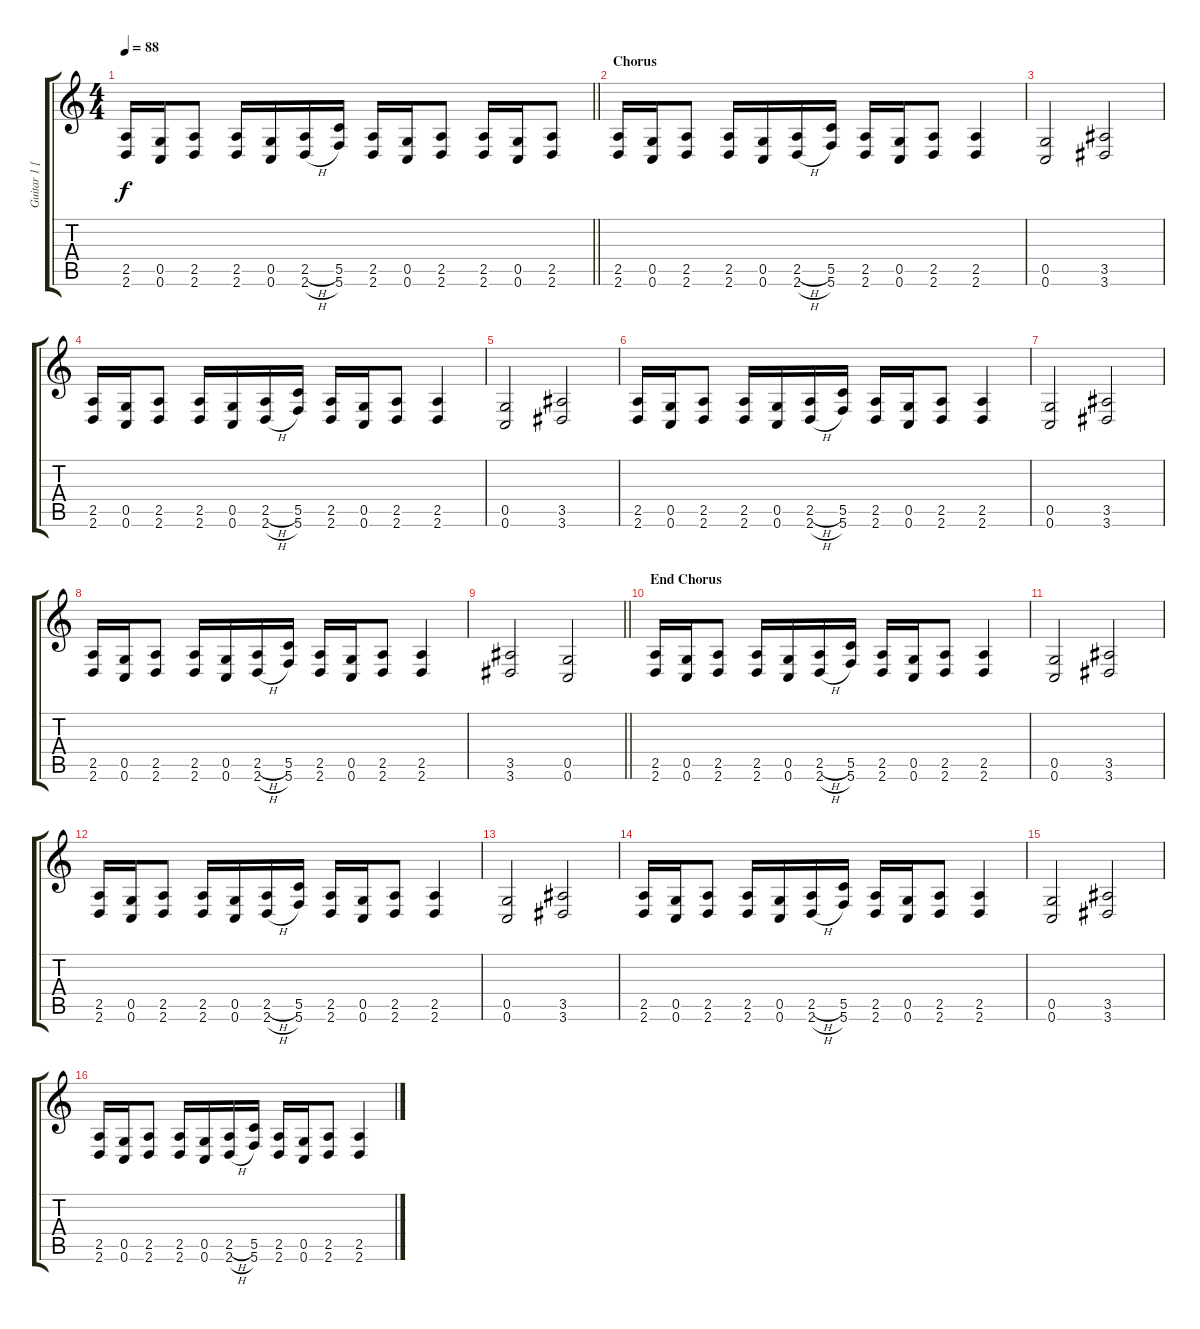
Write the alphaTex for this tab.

\track ("Guitar 1 [Richard Z]" "Guitar 1 [") {instrument distortionguitar}
\staff {score tabs}
\tuning (D4 A3 F3 C3 G2 C2) {hide}
\ts (4 4)
\tempo 88
\clef g2
\barLineRight lightlight
\ks c
(2.5 2.6).16{dy f} (0.5 0.6).16 (2.5 2.6).8 (2.5 2.6).16 (0.5 0.6).16 (2.5{h} 2.6{h}).16 (5.5 5.6).16 (2.5 2.6).16 (0.5 0.6).16 (2.5 2.6).8 (2.5 2.6).16 (0.5 0.6).16 (2.5 2.6).8 |
\section ("" "Chorus")
(2.5 2.6).16 (0.5 0.6).16 (2.5 2.6).8 (2.5 2.6).16 (0.5 0.6).16 (2.5{h} 2.6{h}).16 (5.5 5.6).16 (2.5 2.6).16 (0.5 0.6).16 (2.5 2.6).8 (2.5 2.6).4 |
(0.5 0.6).2 (3.5 3.6).2 |
(2.5 2.6).16 (0.5 0.6).16 (2.5 2.6).8 (2.5 2.6).16 (0.5 0.6).16 (2.5{h} 2.6{h}).16 (5.5 5.6).16 (2.5 2.6).16 (0.5 0.6).16 (2.5 2.6).8 (2.5 2.6).4 |
(0.5 0.6).2 (3.5 3.6).2 |
(2.5 2.6).16 (0.5 0.6).16 (2.5 2.6).8 (2.5 2.6).16 (0.5 0.6).16 (2.5{h} 2.6{h}).16 (5.5 5.6).16 (2.5 2.6).16 (0.5 0.6).16 (2.5 2.6).8 (2.5 2.6).4 |
(0.5 0.6).2 (3.5 3.6).2 |
(2.5 2.6).16 (0.5 0.6).16 (2.5 2.6).8 (2.5 2.6).16 (0.5 0.6).16 (2.5{h} 2.6{h}).16 (5.5 5.6).16 (2.5 2.6).16 (0.5 0.6).16 (2.5 2.6).8 (2.5 2.6).4 |
\barLineRight lightlight
(3.5 3.6).2 (0.5 0.6).2 |
\section ("" "End Chorus")
(2.5 2.6).16 (0.5 0.6).16 (2.5 2.6).8 (2.5 2.6).16 (0.5 0.6).16 (2.5{h} 2.6{h}).16 (5.5 5.6).16 (2.5 2.6).16 (0.5 0.6).16 (2.5 2.6).8 (2.5 2.6).4 |
(0.5 0.6).2 (3.5 3.6).2 |
(2.5 2.6).16 (0.5 0.6).16 (2.5 2.6).8 (2.5 2.6).16 (0.5 0.6).16 (2.5{h} 2.6{h}).16 (5.5 5.6).16 (2.5 2.6).16 (0.5 0.6).16 (2.5 2.6).8 (2.5 2.6).4 |
(0.5 0.6).2 (3.5 3.6).2 |
(2.5 2.6).16 (0.5 0.6).16 (2.5 2.6).8 (2.5 2.6).16 (0.5 0.6).16 (2.5{h} 2.6{h}).16 (5.5 5.6).16 (2.5 2.6).16 (0.5 0.6).16 (2.5 2.6).8 (2.5 2.6).4 |
(0.5 0.6).2 (3.5 3.6).2 |
(2.5 2.6).16 (0.5 0.6).16 (2.5 2.6).8 (2.5 2.6).16 (0.5 0.6).16 (2.5{h} 2.6{h}).16 (5.5 5.6).16 (2.5 2.6).16 (0.5 0.6).16 (2.5 2.6).8 (2.5 2.6).4
